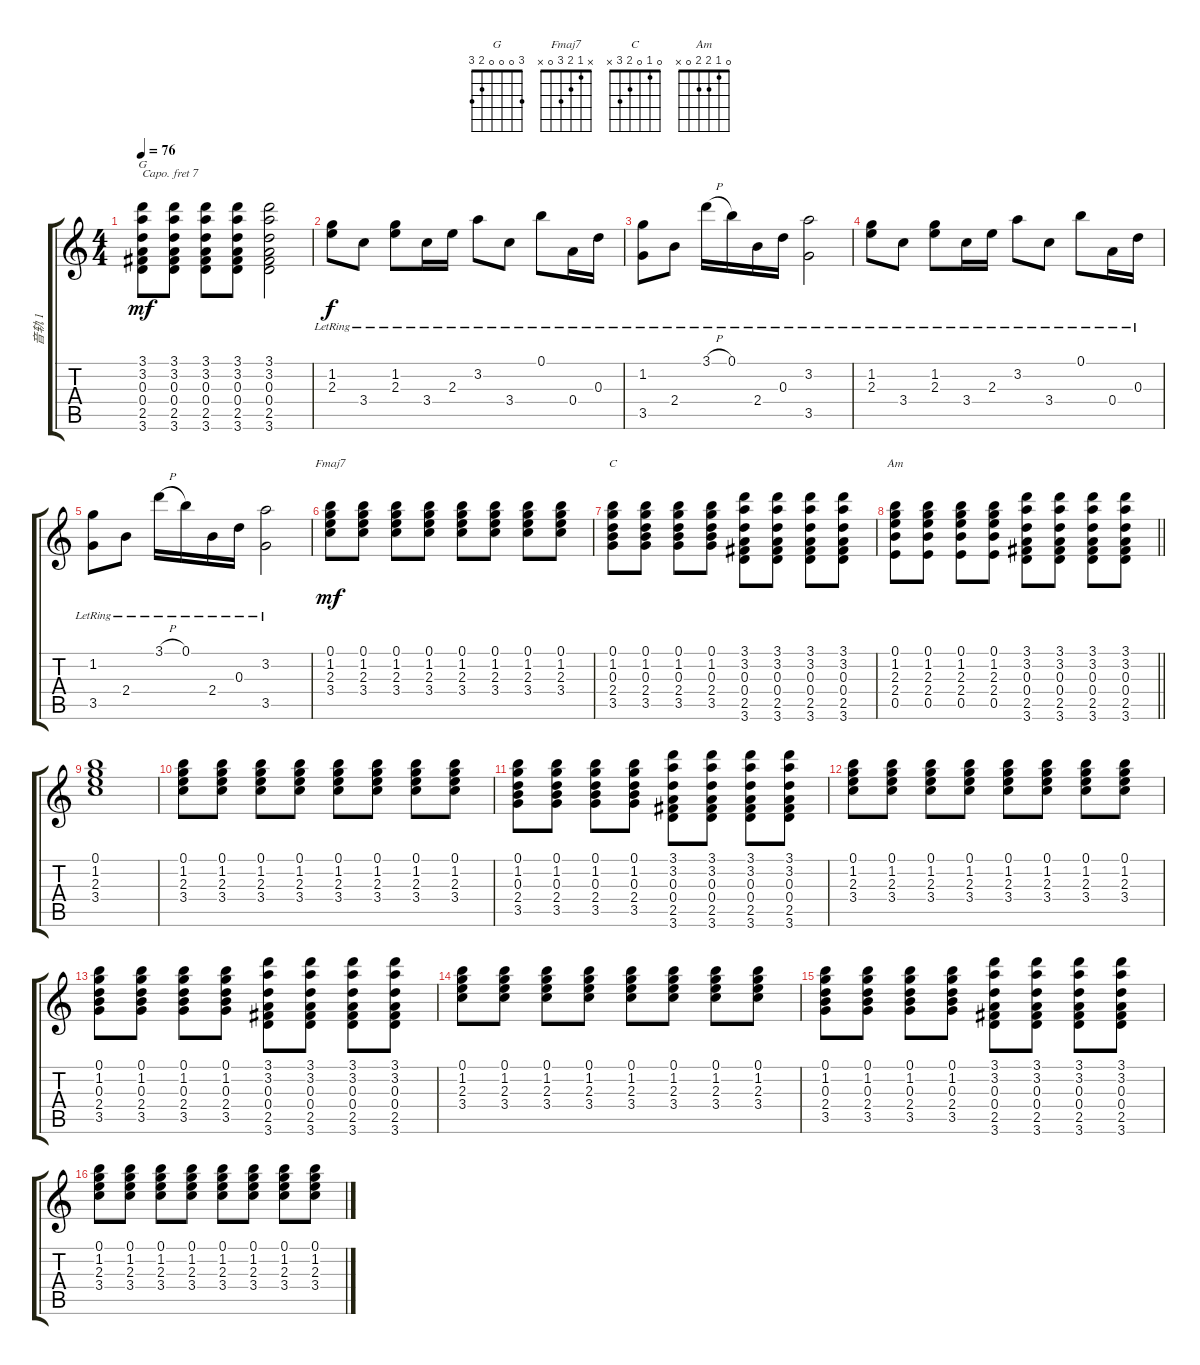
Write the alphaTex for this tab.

\track ("音轨 1" "音轨 1") {instrument acousticguitarsteel}
\staff {score tabs}
\capo 7
\tuning (E4 B3 G3 D3 A2 E2) {hide}
\chord ("G" 3 0 0 0 2 3)
\chord ("Fmaj7" x 1 2 3 0 x)
\chord ("C" 0 1 0 2 3 x)
\chord ("Am" 0 1 2 2 0 x)
\ts (4 4)
\tempo 76
\clef g2
\ks c
(3.1 3.2 0.3 0.4 2.5 3.6).8{ch "G" dy mf} (3.1 3.2 0.3 0.4 2.5 3.6).8 (3.1 3.2 0.3 0.4 2.5 3.6).8 (3.1 3.2 0.3 0.4 2.5 3.6).8 (3.1 3.2 0.3 0.4 2.5 3.6).2 |
(1.2{lr} 2.3{lr}).8{dy f} 3.4{lr}.8 (1.2{lr} 2.3{lr}).8 3.4{lr}.16 2.3{lr}.16 3.2{lr}.8 3.4{lr}.8 0.1{lr}.8 0.4{lr}.16 0.3{lr}.16 |
(1.2{lr} 3.5{lr}).8 2.4{lr}.8 3.1{h lr}.16 0.1{lr}.16 2.4{lr}.16 0.3{lr}.16 (3.2{lr} 3.5{lr}).2 |
(1.2{lr} 2.3{lr}).8 3.4{lr}.8 (1.2{lr} 2.3{lr}).8 3.4{lr}.16 2.3{lr}.16 3.2{lr}.8 3.4{lr}.8 0.1{lr}.8 0.4{lr}.16 0.3{lr}.16 |
(1.2{lr} 3.5{lr}).8 2.4{lr}.8 3.1{h lr}.16 0.1{lr}.16 2.4{lr}.16 0.3{lr}.16 (3.2{lr} 3.5{lr}).2 |
(0.1 1.2 2.3 3.4).8{ch "Fmaj7" dy mf} (0.1 1.2 2.3 3.4).8 (0.1 1.2 2.3 3.4).8 (0.1 1.2 2.3 3.4).8 (0.1 1.2 2.3 3.4).8 (0.1 1.2 2.3 3.4).8 (0.1 1.2 2.3 3.4).8 (0.1 1.2 2.3 3.4).8 |
(0.1 1.2 0.3 2.4 3.5).8{ch "C"} (0.1 1.2 0.3 2.4 3.5).8 (0.1 1.2 0.3 2.4 3.5).8 (0.1 1.2 0.3 2.4 3.5).8 (3.1 3.2 0.3 0.4 2.5 3.6).8 (3.1 3.2 0.3 0.4 2.5 3.6).8 (3.1 3.2 0.3 0.4 2.5 3.6).8 (3.1 3.2 0.3 0.4 2.5 3.6).8 |
\barLineRight lightlight
(0.1 1.2 2.3 2.4 0.5).8{ch "Am"} (0.1 1.2 2.3 2.4 0.5).8 (0.1 1.2 2.3 2.4 0.5).8 (0.1 1.2 2.3 2.4 0.5).8 (3.1 3.2 0.3 0.4 2.5 3.6).8 (3.1 3.2 0.3 0.4 2.5 3.6).8 (3.1 3.2 0.3 0.4 2.5 3.6).8 (3.1 3.2 0.3 0.4 2.5 3.6).8 |
(0.1 1.2 2.3 3.4).1 |
(0.1 1.2 2.3 3.4).8 (0.1 1.2 2.3 3.4).8 (0.1 1.2 2.3 3.4).8 (0.1 1.2 2.3 3.4).8 (0.1 1.2 2.3 3.4).8 (0.1 1.2 2.3 3.4).8 (0.1 1.2 2.3 3.4).8 (0.1 1.2 2.3 3.4).8 |
(0.1 1.2 0.3 2.4 3.5).8 (0.1 1.2 0.3 2.4 3.5).8 (0.1 1.2 0.3 2.4 3.5).8 (0.1 1.2 0.3 2.4 3.5).8 (3.1 3.2 0.3 0.4 2.5 3.6).8 (3.1 3.2 0.3 0.4 2.5 3.6).8 (3.1 3.2 0.3 0.4 2.5 3.6).8 (3.1 3.2 0.3 0.4 2.5 3.6).8 |
(0.1 1.2 2.3 3.4).8 (0.1 1.2 2.3 3.4).8 (0.1 1.2 2.3 3.4).8 (0.1 1.2 2.3 3.4).8 (0.1 1.2 2.3 3.4).8 (0.1 1.2 2.3 3.4).8 (0.1 1.2 2.3 3.4).8 (0.1 1.2 2.3 3.4).8 |
(0.1 1.2 0.3 2.4 3.5).8 (0.1 1.2 0.3 2.4 3.5).8 (0.1 1.2 0.3 2.4 3.5).8 (0.1 1.2 0.3 2.4 3.5).8 (3.1 3.2 0.3 0.4 2.5 3.6).8 (3.1 3.2 0.3 0.4 2.5 3.6).8 (3.1 3.2 0.3 0.4 2.5 3.6).8 (3.1 3.2 0.3 0.4 2.5 3.6).8 |
(0.1 1.2 2.3 3.4).8 (0.1 1.2 2.3 3.4).8 (0.1 1.2 2.3 3.4).8 (0.1 1.2 2.3 3.4).8 (0.1 1.2 2.3 3.4).8 (0.1 1.2 2.3 3.4).8 (0.1 1.2 2.3 3.4).8 (0.1 1.2 2.3 3.4).8 |
(0.1 1.2 0.3 2.4 3.5).8 (0.1 1.2 0.3 2.4 3.5).8 (0.1 1.2 0.3 2.4 3.5).8 (0.1 1.2 0.3 2.4 3.5).8 (3.1 3.2 0.3 0.4 2.5 3.6).8 (3.1 3.2 0.3 0.4 2.5 3.6).8 (3.1 3.2 0.3 0.4 2.5 3.6).8 (3.1 3.2 0.3 0.4 2.5 3.6).8 |
(0.1 1.2 2.3 3.4).8 (0.1 1.2 2.3 3.4).8 (0.1 1.2 2.3 3.4).8 (0.1 1.2 2.3 3.4).8 (0.1 1.2 2.3 3.4).8 (0.1 1.2 2.3 3.4).8 (0.1 1.2 2.3 3.4).8 (0.1 1.2 2.3 3.4).8
